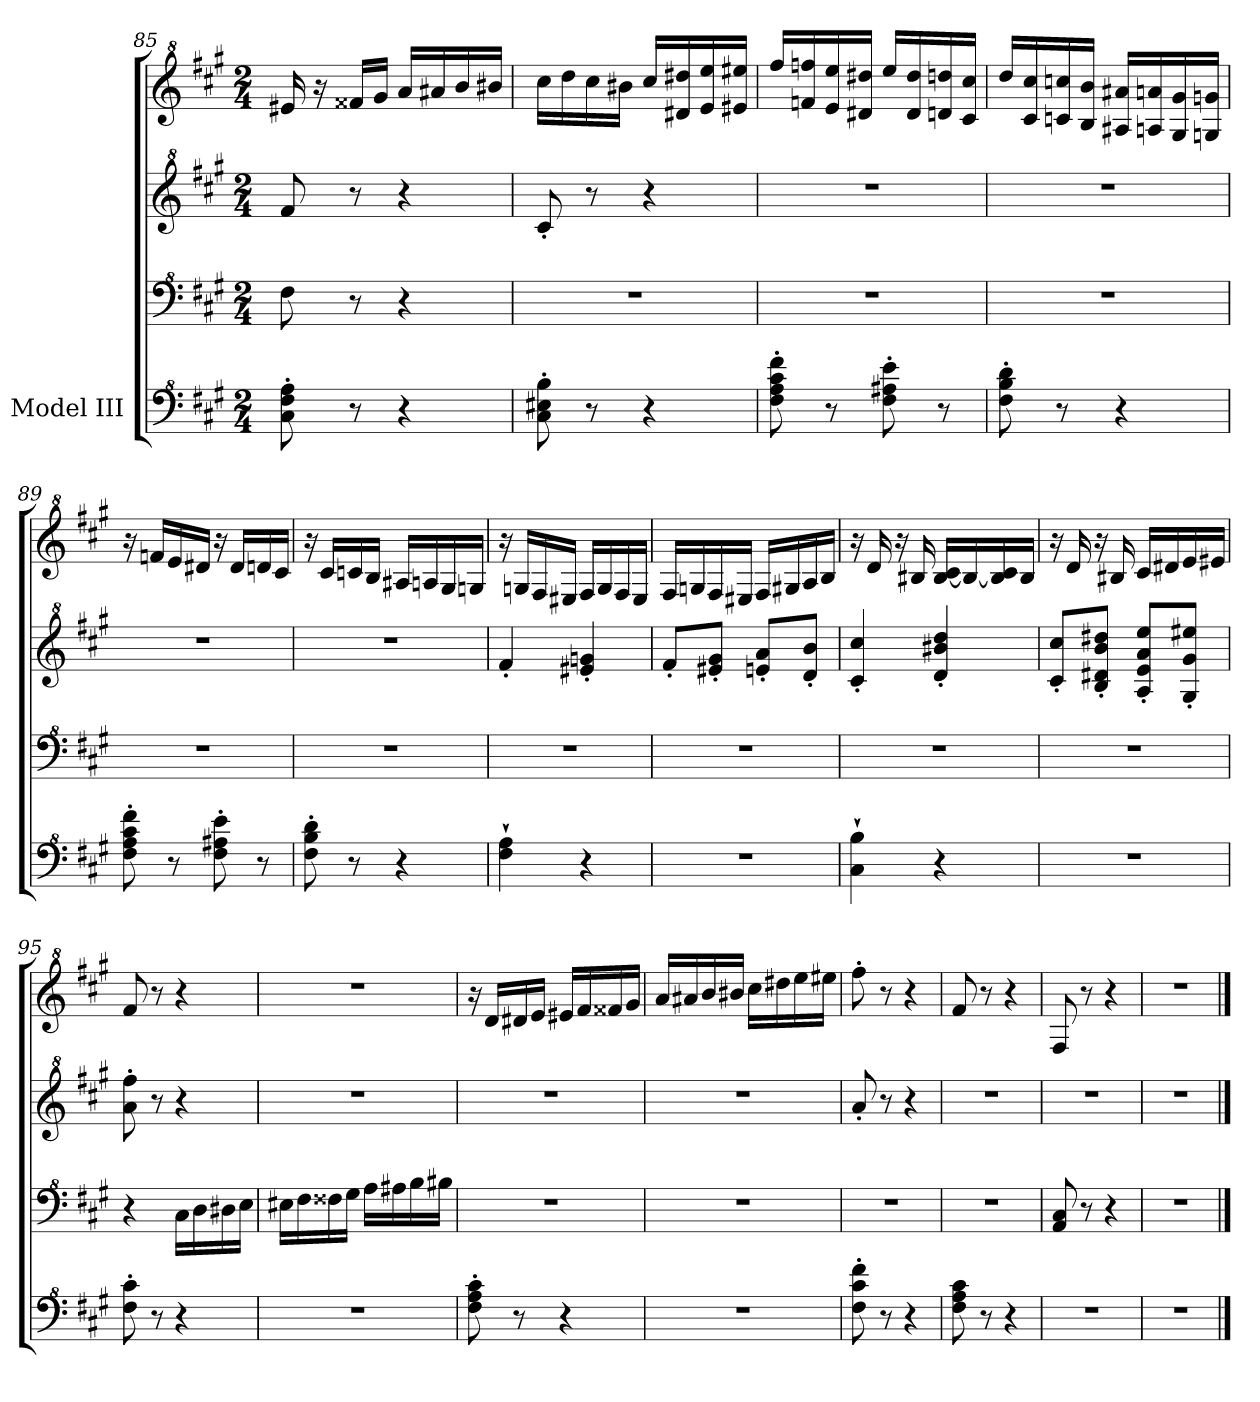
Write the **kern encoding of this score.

**kern	**kern	**kern	**kern
*part1	*part1	*part1	*part1
*staff4	*staff3	*staff2	*staff1
*I"Model III	*	*	*
*clefF^4	*clefF^4	*clefG^2	*clefG^2
*k[f#c#g#]	*k[f#c#g#]	*k[f#c#g#]	*k[f#c#g#]
*M2/4	*M2/4	*M2/4	*M2/4
=85	=85	=85	=85
8c#\' 8f#\' 8a\'	8f#\	8ff#/	16ee#X/
.	.	.	16r
8r	8r	8r	16ff##X/LL
.	.	.	16gg#/JJ
4r	4r	4r	16aa/LL
.	.	.	16aa#X/
.	.	.	16bb/
.	.	.	16bb#X/JJ
=86	=86	=86	=86
8c#\' 8e#X\' 8b\'	2r	8cc#'/	16ccc#\LL
.	.	.	16ddd\
8r	.	8r	16ccc#\
.	.	.	16bb#X\JJ
4r	.	4r	16ccc#/LL
.	.	.	16dd#X/ 16ddd#X/
.	.	.	16ee/ 16eee/
.	.	.	16ee#X/ 16eee#X/JJ
!!LO:LB:g=z
=87	=87	=87	=87
8f#\' 8a\' 8cc#\' 8ff#\'	2r	2r	16fff#/LL
.	.	.	16ffn/ 16fffn/
8r	.	.	16ee/ 16eee/
.	.	.	16dd#X/ 16ddd#X/JJ
8f#\' 8a#X\' 8ee\'	.	.	16eee/LL
.	.	.	16dd#/ 16ddd#/
8r	.	.	16ddn/ 16dddn/
.	.	.	16cc#/ 16ccc#/JJ
=88	=88	=88	=88
8f#\' 8b\' 8dd\'	2r	2r	16ddd/LL
.	.	.	16cc#/ 16ccc#/
8r	.	.	16ccn/ 16cccn/
.	.	.	16b/ 16bb/JJ
4r	.	.	16a#X/ 16aa#X/LL
.	.	.	16an/ 16aan/
.	.	.	16g#/ 16gg#/
.	.	.	16gn/ 16ggn/JJ
=89	=89	=89	=89
8f#\' 8a\' 8cc#\' 8ff#\'	2r	2r	16r
.	.	.	16ffn/LL
8r	.	.	16ee/
.	.	.	16dd#X/JJ
8f#\' 8a#X\' 8ee\'	.	.	16r
.	.	.	16dd#/LL
8r	.	.	16ddn/
.	.	.	16cc#/JJ
=90	=90	=90	=90
8f#\' 8b\' 8dd\'	2r	2r	16r
.	.	.	16cc#/LL
8r	.	.	16ccn/
.	.	.	16b/JJ
4r	.	.	16a#X/LL
.	.	.	16an/
.	.	.	16g#/
.	.	.	16gn/JJ
!!LO:PB:g=z
=91	=91	=91	=91
4f#\` 4a\`	2r	4ff#'/	16r
.	.	.	16gn/LL
.	.	.	16f#/
.	.	.	16e#X/JJ
4r	.	4ee#X/' 4ggn/'	16f#/LL
.	.	.	16g/
.	.	.	16f#/
.	.	.	16e#/JJ
=92	=92	=92	=92
2r	2r	8ff#'/L	16f#/LL
.	.	.	16gn/
.	.	8ee#X/' 8gg#/'J	16f#/
.	.	.	16e#X/JJ
.	.	8een/' 8aa/'L	16f#/LL
.	.	.	16g#X/
.	.	8dd/' 8bb/'J	16a/
.	.	.	16b/JJ
=93	=93	=93	=93
4c#\` 4b\`	2r	4cc#/' 4ccc#/'	16r
.	.	.	16dd/
.	.	.	16r
.	.	.	16b#X/
4r	.	4dd/' 4bb#X/' 4ddd/'	[16b#/ 16cc#/LL
.	.	.	16b#/_
.	.	.	16b#/] 16cc#/
.	.	.	16b#/JJ
!!LO:LB:g=z
=94	=94	=94	=94
2r	2r	8cc#/' 8ccc#/'L	16r
.	.	.	16dd/
.	.	8b/' 8dd#X/' 8bb/' 8ddd#X/'J	16r
.	.	.	16b#X/
.	.	8a/' 8ee/' 8aa/' 8eee/'L	16cc#/LL
.	.	.	16dd#X/
.	.	8g#/' 8gg#/' 8eee#X/'J	16ee/
.	.	.	16ee#X/JJ
=95	=95	=95	=95
8f#\' 8cc#\'	4r	8aa\' 8fff#\'	8ff#/
8r	.	8r	8r
4r	16c#\LL	4r	4r
.	16d\	.	.
.	16d#X\	.	.
.	16e\JJ	.	.
=96	=96	=96	=96
2r	16e#X\LL	2r	2r
.	16f#\	.	.
.	16f##X\	.	.
.	16g#\JJ	.	.
.	16a\LL	.	.
.	16a#X\	.	.
.	16b\	.	.
.	16b#X\JJ	.	.
=97	=97	=97	=97
8f#\' 8a\' 8cc#\'	2r	2r	16r
.	.	.	16dd/LL
8r	.	.	16dd#X/
.	.	.	16ee/JJ
4r	.	.	16ee#X/LL
.	.	.	16ff#/
.	.	.	16ff##X/
.	.	.	16gg#/JJ
!!LO:LB:g=z
=98	=98	=98	=98
2r	2r	2r	16aa/LL
.	.	.	16aa#X/
.	.	.	16bb/
.	.	.	16bb#X/JJ
.	.	.	16ccc#\LL
.	.	.	16ddd#X\
.	.	.	16eee\
.	.	.	16eee#X\JJ
=99	=99	=99	=99
8f#\' 8cc#\' 8ff#\'	2r	8aa'/	8fff#'\
8r	.	8r	8r
4r	.	4r	4r
=100	=100	=100	=100
8f#\ 8a\ 8cc#\	2r	2r	8ff#/
8r	.	.	8r
4r	.	.	4r
=101	=101	=101	=101
2r	8A/ 8c#/	2r	8f#/
.	8r	.	8r
.	4r	.	4r
=102	=102	=102	=102
2r	2r	2r	2r
==	==	==	==
*-	*-	*-	*-
